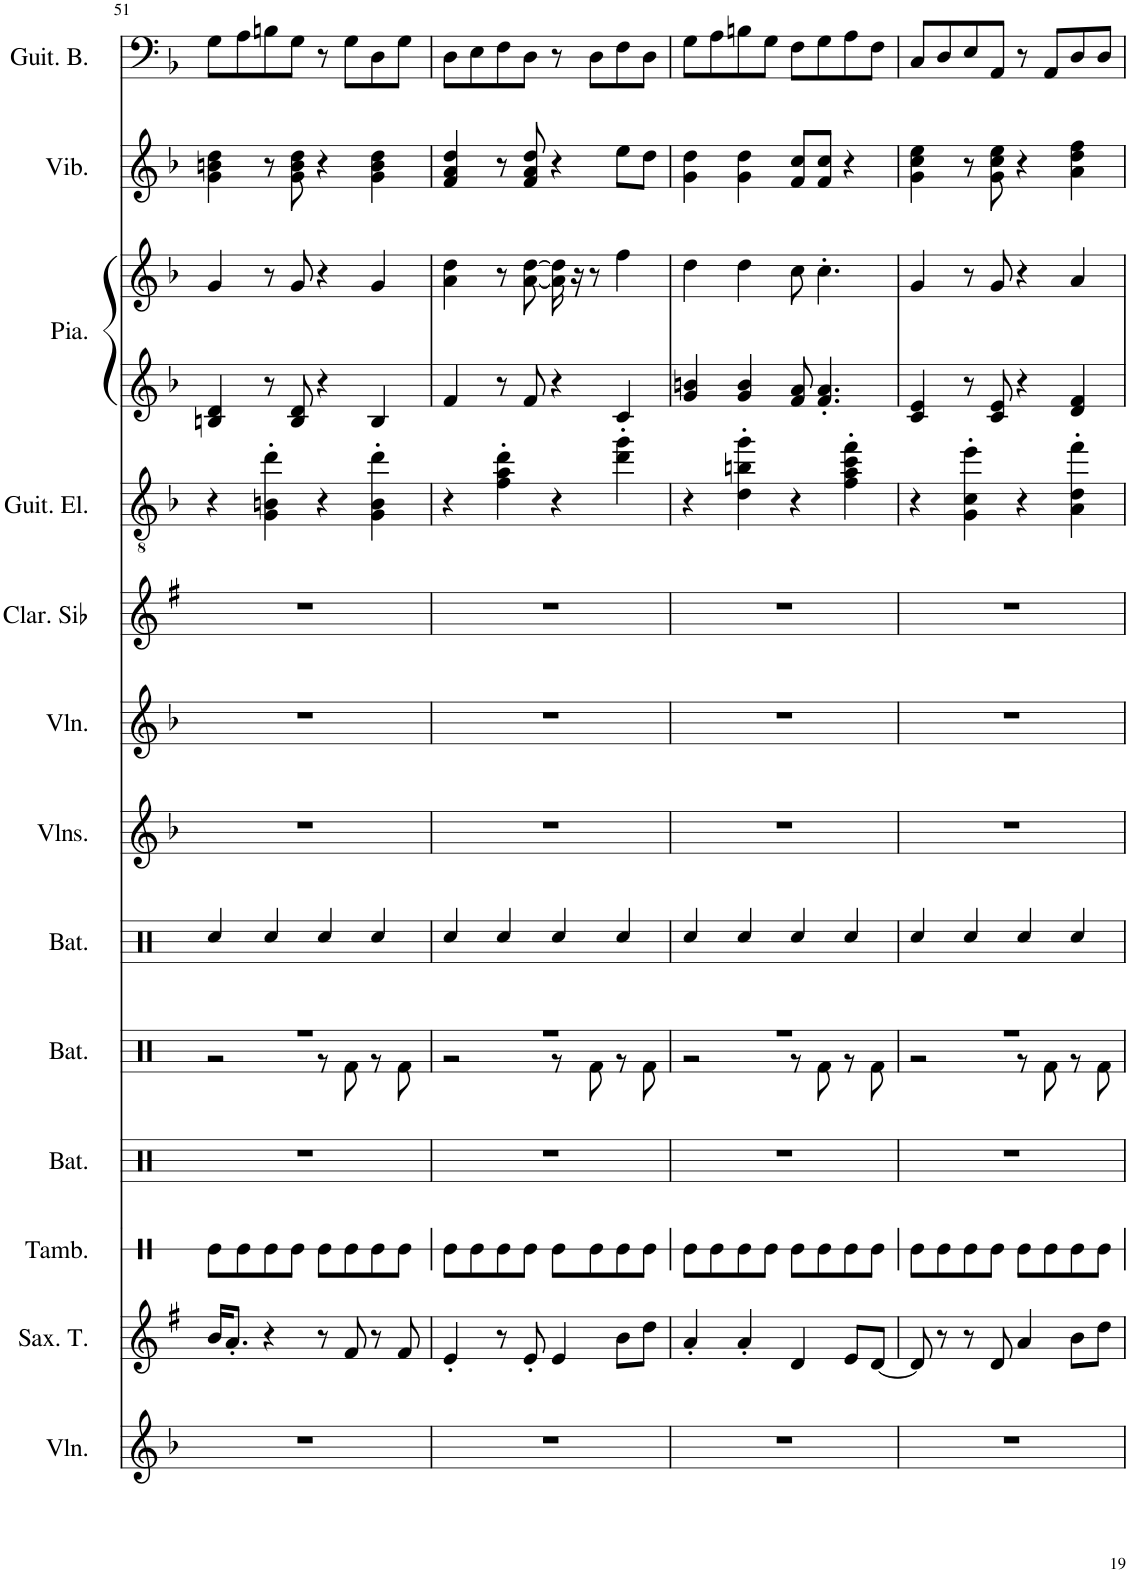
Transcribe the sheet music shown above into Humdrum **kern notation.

**kern	**kern	**kern	**kern	**kern	**kern	**kern	**kern	**kern	**kern	**kern	**kern	**kern	**kern
*part13	*part12	*part11	*part10	*part9	*part8	*part7	*part6	*part5	*part4	*part3	*part3	*part2	*part1
*staff14	*staff13	*staff12	*staff11	*staff10	*staff9	*staff8	*staff7	*staff6	*staff5	*staff4	*staff3	*staff2	*staff1
*I"Violon, Violin	*I"Saxophone Ténor, Tenor Sax	*I"Tambourin	*I"Batterie	*I"Batterie, Drums	*I"Batterie	*I"Violons, String Ensemble 1	*I"Violon, Pad 2 (warm)	*I"Clarinette en Sib	*I"Guitare électrique, Electric Guitar (clean)	*I"Piano, Acoustic Grand Piano	*	*I"Vibraphone, Vibraphone	*I"Guitare Basse, Electric Bass (pick)
*I'Vln.	*I'Sax. T.	*I'Tamb.	*I'Bat.	*I'Bat.	*I'Bat.	*I'Vlns.	*I'Vln.	*I'Clar. Sib	*I'Guit. El.	*I'Pia.	*	*I'Vib.	*I'Guit. B.
!!LO:PB:g=z
*clefG2	*clefG2	*clefX	*clefX	*clefX	*clefX	*clefG2	*clefG2	*clefG2	*clefGv2	*clefG2	*clefF4	*clefG2	*clefF4
*	*Trd8c14	*	*	*	*	*	*	*Trd1c2	*	*	*	*	*Trd7c12
*k[b-]	*k[f#]	*k[]	*k[]	*k[]	*k[]	*k[b-]	*k[b-]	*k[f#]	*k[b-]	*k[b-]	*k[b-]	*k[b-]	*k[b-]
*M4/4	*M4/4	*M4/4	*M4/4	*M4/4	*M4/4	*M4/4	*M4/4	*M4/4	*M4/4	*M4/4	*M4/4	*M4/4	*M4/4
=51	=51	=51	=51	=51	=51	=51	=51	=51	=51	=51	=51	=51	=51
*	*	*	*	*^	*	*	*	*	*	*	*	*	*
1r	16b/KL	8Re\L	1r	1r	2r	4Rcc/	1r	1r	1r	4r	4Bn/ 4d/	4g/	4g\ 4bn\ 4dd\	8G\L
.	8.a'/J	.	.	.	.	.	.	.	.	.	.	.	.	.
.	.	8Re\	.	.	.	.	.	.	.	.	.	.	.	8A\
.	4r	8Re\	.	.	.	4Rcc/	.	.	.	4G\' 4Bn\' 4dd\'	8r	8r	8r	8Bn\
.	.	8Re\J	.	.	.	.	.	.	.	.	8B/ 8d/	8g/	8g\ 8b\ 8dd\	8G\J
.	8r	8Re\L	.	.	8r	4Rcc/	.	.	.	4r	4r	4r	4r	8r
.	8f#/	8Re\	.	.	8Rf\	.	.	.	.	.	.	.	.	8G\L
.	8r	8Re\	.	.	8r	4Rcc/	.	.	.	4G\' 4B\' 4dd\'	4B/	4g/	4g\ 4b\ 4dd\	8D\
.	8f#/	8Re\J	.	.	8Rf\	.	.	.	.	.	.	.	.	8G\J
=52	=52	=52	=52	=52	=52	=52	=52	=52	=52	=52	=52	=52	=52	=52
1r	4e'/	8Re\L	1r	1r	2r	4Rcc/	1r	1r	1r	4r	4f/	4a\ 4dd\	4f/ 4a/ 4dd/	8D\L
.	.	8Re\	.	.	.	.	.	.	.	.	.	.	.	8E\
.	8r	8Re\	.	.	.	4Rcc/	.	.	.	4f\' 4a\' 4dd\'	8r	8r	8r	8F\
.	8e'/	8Re\J	.	.	.	.	.	.	.	.	8f/	[8a\ [8dd\	8f/ 8a/ 8dd/	8D\J
.	4e/	8Re\L	.	.	8r	4Rcc/	.	.	.	4r	4r	16a\] 16dd\]	4r	8r
.	.	.	.	.	.	.	.	.	.	.	.	16r	.	.
.	.	8Re\	.	.	8Rf\	.	.	.	.	.	.	8r	.	8D\L
.	8b\L	8Re\	.	.	8r	4Rcc/	.	.	.	4dd\' 4gg\'	4c/	4ff\	8ee\L	8F\
.	8dd\J	8Re\J	.	.	8Rf\	.	.	.	.	.	.	.	8dd\J	8D\J
=53	=53	=53	=53	=53	=53	=53	=53	=53	=53	=53	=53	=53	=53	=53
1r	4a'/	8Re\L	1r	1r	2r	4Rcc/	1r	1r	1r	4r	4g/ 4bn/	4dd\	4g\ 4dd\	8G\L
.	.	8Re\	.	.	.	.	.	.	.	.	.	.	.	8A\
.	4a'/	8Re\	.	.	.	4Rcc/	.	.	.	4d\' 4bn\' 4gg\'	4g/ 4b/	4dd\	4g\ 4dd\	8Bn\
.	.	8Re\J	.	.	.	.	.	.	.	.	.	.	.	8G\J
.	4d/	8Re\L	.	.	8r	4Rcc/	.	.	.	4r	8f/ 8a/	8cc\	8f/ 8cc/L	8F\L
.	.	8Re\	.	.	8Rf\	.	.	.	.	.	4.f/' 4.a/'	4.cc'\	8f/ 8cc/J	8G\
.	8e/L	8Re\	.	.	8r	4Rcc/	.	.	.	4f\' 4a\' 4cc\' 4ff\'	.	.	4r	8A\
.	[8d/J	8Re\J	.	.	8Rf\	.	.	.	.	.	.	.	.	8F\J
=54	=54	=54	=54	=54	=54	=54	=54	=54	=54	=54	=54	=54	=54	=54
1r	8d/]	8Re\L	1r	1r	2r	4Rcc/	1r	1r	1r	4r	4c/ 4e/	4g/	4g\ 4cc\ 4ee\	8C/L
.	8r	8Re\	.	.	.	.	.	.	.	.	.	.	.	8D/
.	8r	8Re\	.	.	.	4Rcc/	.	.	.	4G\' 4c\' 4ee\'	8r	8r	8r	8E/
.	8d/	8Re\J	.	.	.	.	.	.	.	.	8c/ 8e/	8g/	8g\ 8cc\ 8ee\	8AA/J
.	4a/	8Re\L	.	.	8r	4Rcc/	.	.	.	4r	4r	4r	4r	8r
.	.	8Re\	.	.	8Rf\	.	.	.	.	.	.	.	.	8AA/L
.	8b\L	8Re\	.	.	8r	4Rcc/	.	.	.	4A\' 4d\' 4ff\'	4d/ 4f/	4a/	4a\ 4dd\ 4ff\	8D/
.	8dd\J	8Re\J	.	.	8Rf\	.	.	.	.	.	.	.	.	8D/J
*	*	*	*	*v	*v	*	*	*	*	*	*	*	*	*
=	=	=	=	=	=	=	=	=	=	=	=	=	=
*-	*-	*-	*-	*-	*-	*-	*-	*-	*-	*-	*-	*-	*-
